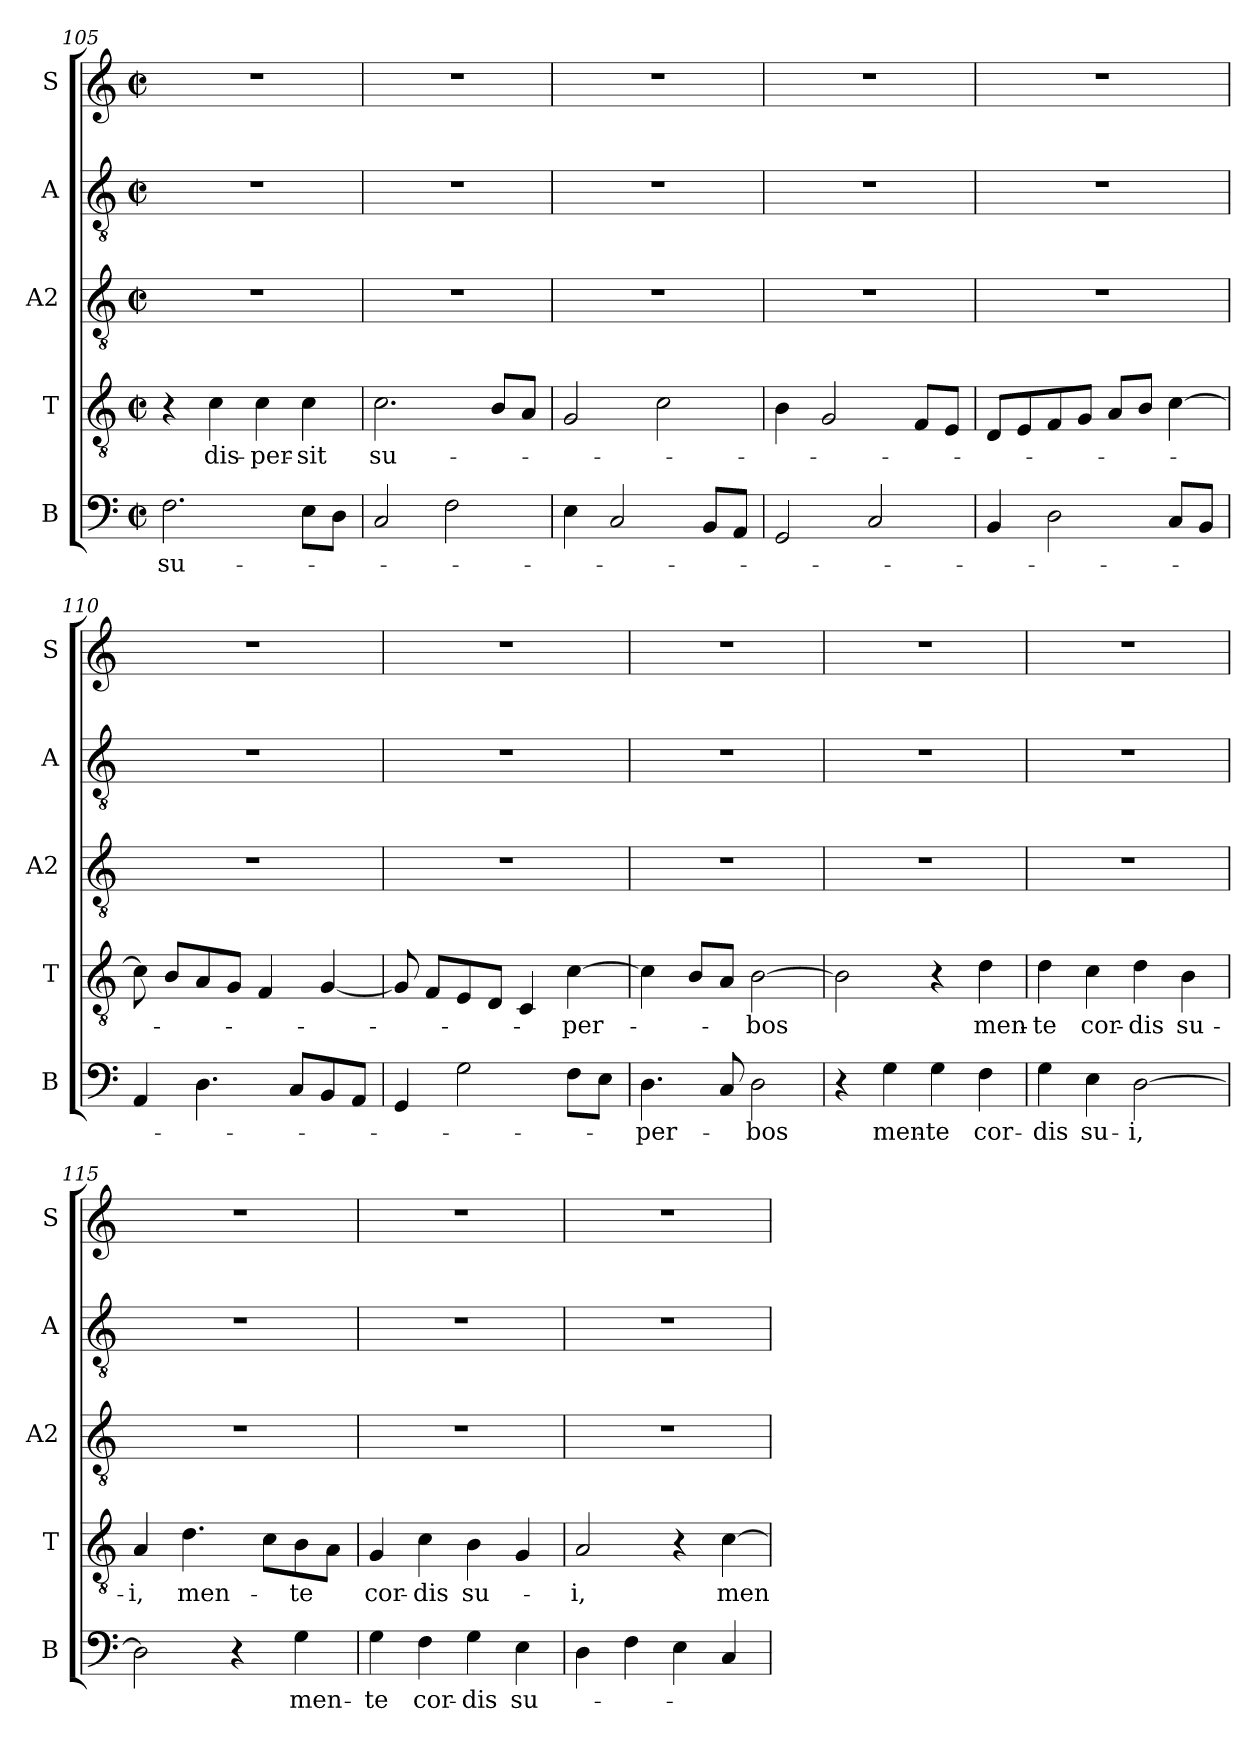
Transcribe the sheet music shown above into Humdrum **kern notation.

**kern	**text	**kern	**text	**kern	**kern	**kern
*part5	*part5	*part4	*part4	*part3	*part2	*part1
*staff5	*staff5	*staff4	*staff4	*staff3	*staff2	*staff1
*I"B	*	*I"T	*	*I"A2	*I"A	*I"S
*I'B	*	*I'T	*	*I'A2	*I'A	*I'S
*clefF4	*	*clefGv2	*	*clefGv2	*clefGv2	*clefG2
*k[]	*	*k[]	*	*k[]	*k[]	*k[]
*M2/2	*	*M2/2	*	*M2/2	*M2/2	*M2/2
*met(c|)	*	*met(c|)	*	*met(c|)	*met(c|)	*met(c|)
=105	=105	=105	=105	=105	=105	=105
!	!LO:LY:b	!	!	!	!	!
2.F\	su-	4r	.	1r	1r	1r
!	!	!	!LO:LY:b	!	!	!
.	.	4c\	dis-	.	.	.
!	!	!	!LO:LY:b	!	!	!
.	.	4c\	-per-	.	.	.
!	!	!	!LO:LY:b	!	!	!
8E\L	.	4c\	-sit	.	.	.
8D\J	.	.	.	.	.	.
=106	=106	=106	=106	=106	=106	=106
!	!	!	!LO:LY:b	!	!	!
2C/	.	2.c\	su-	1r	1r	1r
2F\	.	.	.	.	.	.
.	.	8B/L	.	.	.	.
.	.	8A/J	.	.	.	.
=107	=107	=107	=107	=107	=107	=107
4E\	.	2G/	.	1r	1r	1r
2C/	.	.	.	.	.	.
.	.	2c\	.	.	.	.
8BB/L	.	.	.	.	.	.
8AA/J	.	.	.	.	.	.
=108	=108	=108	=108	=108	=108	=108
2GG/	.	4B\	.	1r	1r	1r
.	.	2G/	.	.	.	.
2C/	.	.	.	.	.	.
.	.	8F/L	.	.	.	.
.	.	8E/J	.	.	.	.
=109	=109	=109	=109	=109	=109	=109
4BB/	.	8D/L	.	1r	1r	1r
.	.	8E/	.	.	.	.
2D\	.	8F/	.	.	.	.
.	.	8G/J	.	.	.	.
.	.	8A/L	.	.	.	.
.	.	8B/J	.	.	.	.
8C/L	.	[4c\	.	.	.	.
8BB/J	.	.	.	.	.	.
!!LO:LB:g=z
=110	=110	=110	=110	=110	=110	=110
4AA/	.	8c\]	.	1r	1r	1r
.	.	8B/L	.	.	.	.
4.D\	.	8A/	.	.	.	.
.	.	8G/J	.	.	.	.
.	.	4F/	.	.	.	.
8C/L	.	.	.	.	.	.
8BB/	.	[4G/	.	.	.	.
8AA/J	.	.	.	.	.	.
=111	=111	=111	=111	=111	=111	=111
4GG/	.	8G/]	.	1r	1r	1r
.	.	8F/L	.	.	.	.
2G\	.	8E/	.	.	.	.
.	.	8D/J	.	.	.	.
.	.	4C/	.	.	.	.
!	!	!	!LO:LY:b	!	!	!
8F\L	.	[4c\	per-	.	.	.
8E\J	.	.	.	.	.	.
=112	=112	=112	=112	=112	=112	=112
!	!LO:LY:b	!	!	!	!	!
4.D\	-per-	4c\]	.	1r	1r	1r
.	.	8B/L	.	.	.	.
8C/	.	8A/J	.	.	.	.
!	!LO:LY:b	!	!LO:LY:b	!	!	!
2D\	-bos	[2B	-bos	.	.	.
=113	=113	=113	=113	=113	=113	=113
4r	.	2B\]	.	1r	1r	1r
!	!LO:LY:b	!	!	!	!	!
4G\	men-	.	.	.	.	.
!	!LO:LY:b	!	!	!	!	!
4G\	-te	4r	.	.	.	.
!	!LO:LY:b	!	!LO:LY:b	!	!	!
4F\	cor-	4d\	men-	.	.	.
=114	=114	=114	=114	=114	=114	=114
!	!LO:LY:b	!	!LO:LY:b	!	!	!
4G\	-dis	4d\	-te	1r	1r	1r
!	!LO:LY:b	!	!LO:LY:b	!	!	!
4E\	su-	4c\	cor-	.	.	.
!	!LO:LY:b	!	!LO:LY:b	!	!	!
[2D	-i,	4d\	-dis	.	.	.
!	!	!	!LO:LY:b	!	!	!
.	.	4B\	su-	.	.	.
!!LO:LB:g=z
=115	=115	=115	=115	=115	=115	=115
!	!	!	!LO:LY:b	!	!	!
2D\]	.	4A/	-i,	1r	1r	1r
!	!	!	!LO:LY:b	!	!	!
.	.	4.d\	men-	.	.	.
4r	.	.	.	.	.	.
.	.	8c\L	.	.	.	.
!	!LO:LY:b	!	!LO:LY:b	!	!	!
4G\	men-	8B\	te	.	.	.
.	.	8A\J	.	.	.	.
=116	=116	=116	=116	=116	=116	=116
!	!LO:LY:b	!	!LO:LY:b	!	!	!
4G\	-te	4G/	cor-	1r	1r	1r
!	!LO:LY:b	!	!LO:LY:b	!	!	!
4F\	cor-	4c\	-dis	.	.	.
!	!LO:LY:b	!	!LO:LY:b	!	!	!
4G\	-dis	4B\	su-	.	.	.
!	!LO:LY:b	!	!	!	!	!
4E\	su-	4G/	.	.	.	.
=117	=117	=117	=117	=117	=117	=117
!	!	!	!LO:LY:b	!	!	!
4D\	.	2A/	-i,	1r	1r	1r
4F\	.	.	.	.	.	.
4E\	.	4r	.	.	.	.
!	!	!	!LO:LY:b	!	!	!
4C/	.	[4c\	men-	.	.	.
=	=	=	=	=	=	=
*-	*-	*-	*-	*-	*-	*-
